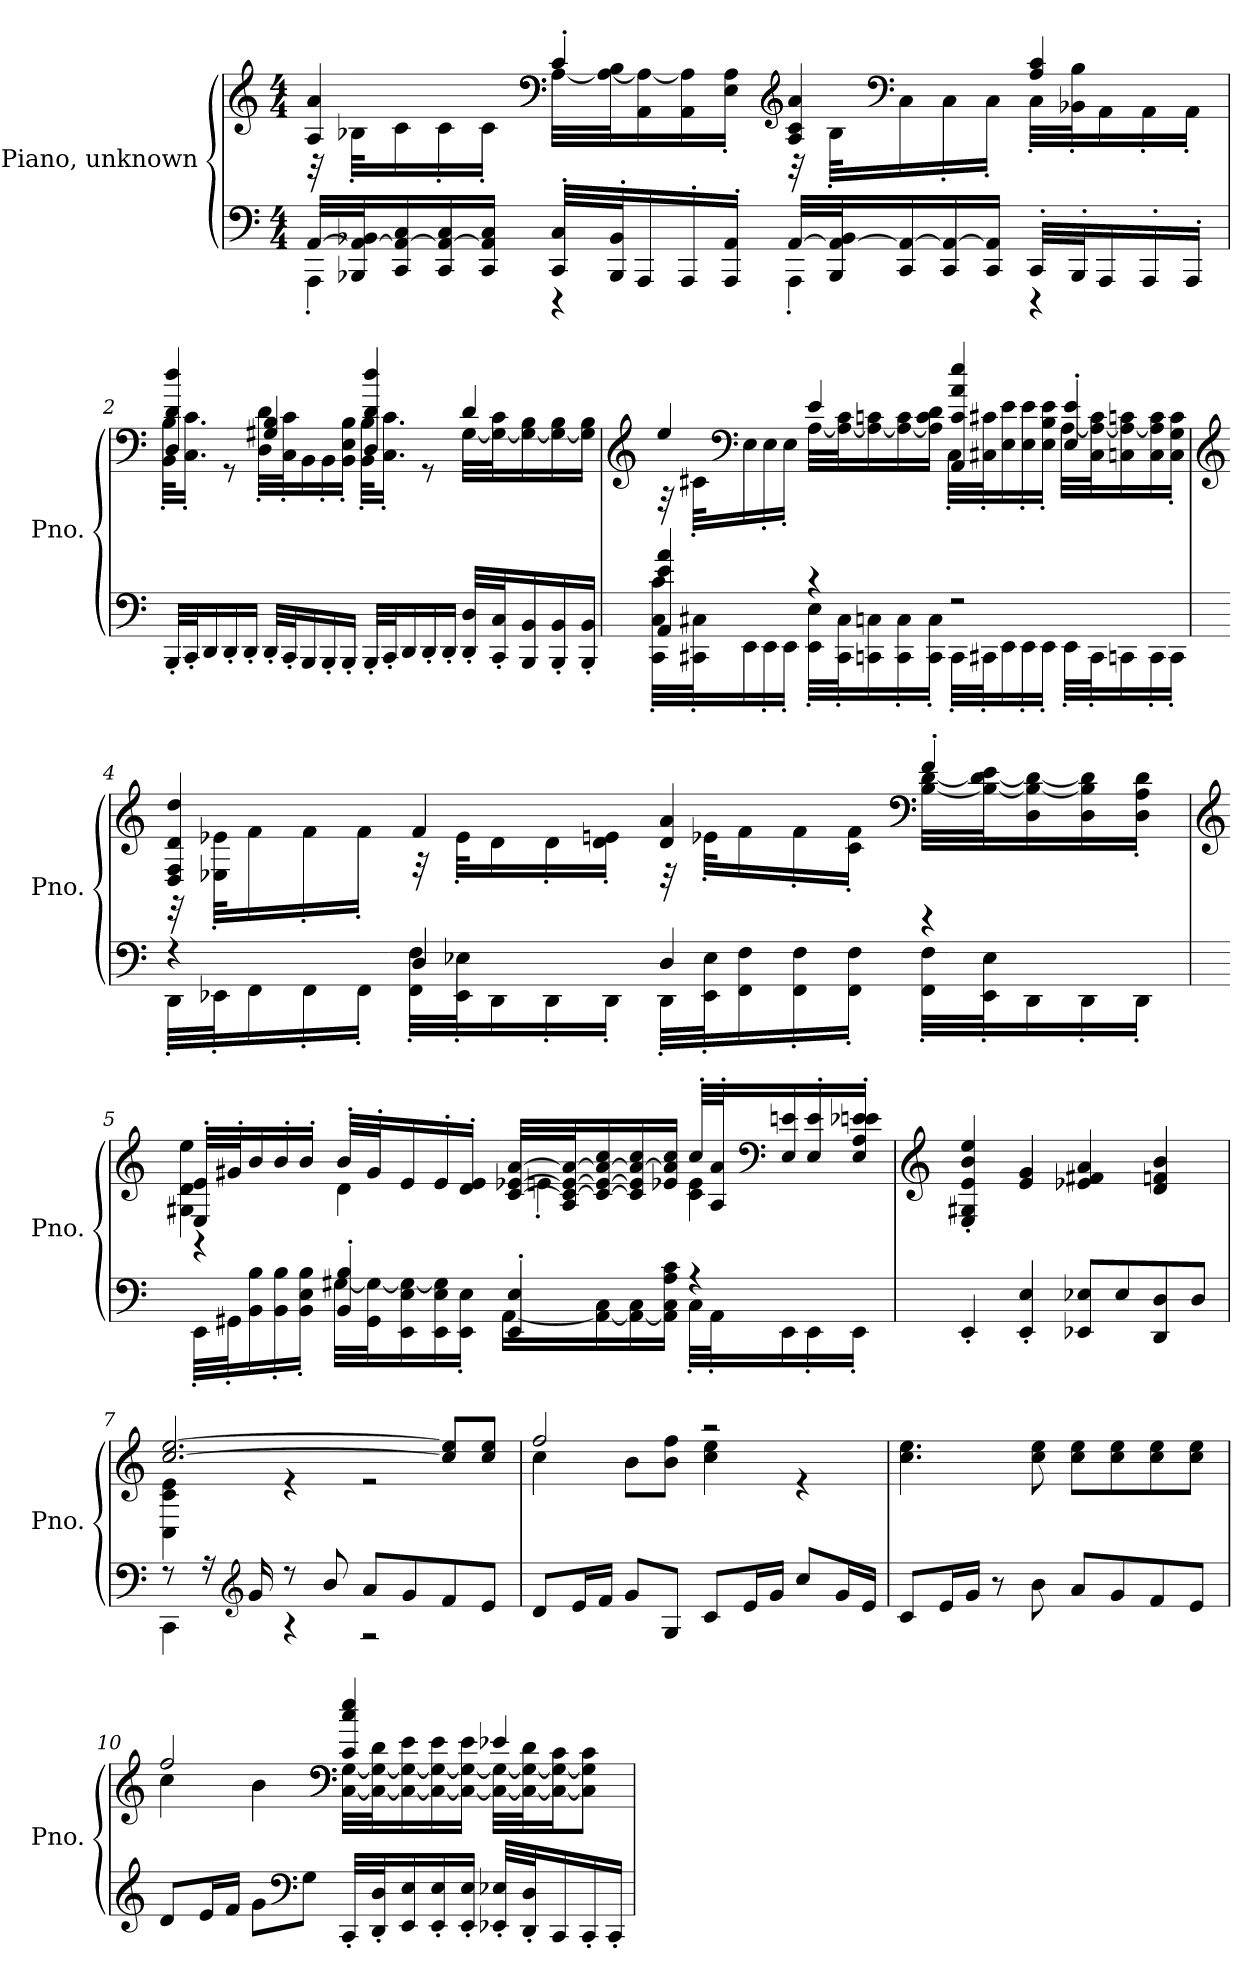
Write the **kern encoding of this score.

**kern	**kern
*part1	*part1
*staff2	*staff1
*I"Piano, unknown	*
*I'Pno.	*
*clefF4	*clefG2
*k[]	*k[]
*M4/4	*M4/4
*MM120	*MM120
=1	=1
*^	*^
[32AA/LLL	4AAA'\	4A/ 4a/	32r
32BBB-X/ 32AA/_ 32BB-X/J	.	.	32B-X'\KLL
16CC/ 16AA/_ 16C/	.	.	16c\
16CC/ 16AA/_ 16C/	.	.	16c'\
16CC/ 16AA/] 16C/JJ	.	.	16c'\JJ
*	*	*clefF4	*
32CC/' 32C/'LLL	4r	4c'/	[32A\LLL
32BBB-/' 32BB-/'J	.	.	32A\_ 32B-\J
16AAA/	.	.	16AA\ 16A\_
16AAA'/	.	.	16AA\ 16A\]
16AAA/' 16AA/'JJ	.	.	16E\' 16A\'JJ
*	*	*clefG2	*
[32AA/LLL	4AAA'\	4A/ 4c/ 4a/	32r
32BBB-/ 32AA/_ 32BB-/J	.	.	32B-'\KLL
*	*	*clefF4	*
16CC/ 16AA/_	.	.	16C\
16CC/ 16AA/_	.	.	16C'\
16CC/ 16AA/]JJ	.	.	16C'\JJ
32CC'/LLL	4r	4A/ 4c/	32C'\LLL
32BBB-'/J	.	.	32BB-X\' 32B-\'J
16AAA/	.	.	16AA\
16AAA'/	.	.	16AA'\
16AAA'/JJ	.	.	16AA'\JJ
*v	*v	*	*
!!LO:LB:g=z	!!
=2	=2	=2
32BBB'/LLL	4D/ 4d/ 4dd/	32BB\' 32B\'KLL
32CC'/J	.	16.C\' 16.c\'JJ
16DD/	.	.
16DD'/	.	8r
16DD'/JJ	.	.
32DD'/LLL	4G#X/ 4B/	32D\' 32d\'LLL
32CC'/J	.	32C\' 32c\'J
16BBB/	.	16BB\
16BBB'/	.	16BB'\
16BBB'/JJ	.	16BB\' 16E\' 16B\'JJ
32BBB'/LLL	4D/ 4d/ 4dd/	32BB\' 32B\'KLL
32CC'/J	.	16.C\' 16.c\'JJ
16DD/	.	.
16DD'/	.	8r
16DD'/JJ	.	.
32DD/' 32D/'LLL	4d/	[32G#\LLL
32CC/' 32C/'J	.	32G#\_ 32c\J
16BBB/ 16BB/	.	16G#\_ 16B\
16BBB/' 16BB/'	.	16G#\_ 16B\
16BBB/' 16BB/'JJ	.	16G#\] 16B\JJ
!!LO:LB:g=z	!!
=3	=3	=3
*	*clefG2	*
*^	*	*
4AA/ 4e/ 4a/	32CC\' 32C\' 32c\'LLL	4ee/	32r
.	32CC#X\' 32C#X\'J	.	32c#X'\KLL
*	*	*clefF4	*
.	16EE\	.	16E\
.	16EE'\	.	16E'\
.	16EE'\JJ	.	16E'\JJ
4r	32EE\' 32E\'LLL	4e/	[32A\LLL
.	32CC#\' 32C#\'J	.	32A\_ 32c#\J
.	16CCn\ 16Cn\	.	16A\_ 16cn\
.	16CC\' 16C\'	.	16A\_ 16c\
.	16CC\' 16C\'JJ	.	16A\] 16c\ 16d\JJ
2r	32CC'\LLL	4AA/ 4c/ 4a/ 4ee/	32C'\LLL
.	32CC#X'\J	.	32C#X\' 32c#X\'J
.	16EE\	.	16E\ 16e\
.	16EE'\	.	16E\' 16e\'
.	16EE'\JJ	.	16E\' 16B\' 16e\'JJ
.	32EE'\LLL	4E/' 4e/'	[32A\LLL
.	32CC#'\J	.	32C#\ 32A\_ 32c#\J
.	16CCn\	.	16Cn\ 16A\_ 16cn\
.	16CC'\	.	16C\ 16A\] 16c\
.	16CC'\JJ	.	16C\' 16G\' 16c\'JJ
!!LO:LB:g=z	!!
=4	=4	=4	=4
*	*	*clefG2	*
4r	32DD'\LLL	4D/ 4F/ 4d/ 4dd/	32r
.	32EE-X'\J	.	32E-X\' 32e-X\'KLL
.	16FF\	.	16f\
.	16FF'\	.	16f'\
.	16FF'\JJ	.	16f'\JJ
4D/	32FF\' 32F\'LLL	4f/	32r
.	32EE-\' 32E-X\'J	.	32e-'\KLL
.	16DD\	.	16d\
.	16DD'\	.	16d'\
.	16DD'\JJ	.	16d\' 16en\'JJ
4D/	32DD'\LLL	4d/ 4a/	32r
.	32EE-\' 32E-\'J	.	32e-X'\KLL
.	16FF\ 16F\	.	16f\
.	16FF\' 16F\'	.	16f'\
.	16FF\' 16F\'JJ	.	16c\' 16f\'JJ
*	*	*clefF4	*
4r	32FF\' 32F\'LLL	4f'/	[32B\ [32d\LLL
.	32EE-\' 32E-\'J	.	32B\_ 32d\_ 32e-\J
.	16DD\	.	16D\ 16B\_ 16d\_
.	16DD'\	.	16D\ 16B\] 16d\]
.	16DD'\JJ	.	16D\' 16A\' 16d\'JJ
!!LO:LB:g=z	!!
=5	=5	=5	=5
*	*	*clefG2	*
4r	32EE'\LLL	32E/' 32e/'LLL	4G#X\ 4d\ 4ee\
.	32GG#X'\J	32g#X'/J	.
.	16BB\ 16B\	16b/	.
.	16BB\' 16B\'	16b'/	.
.	16BB\' 16E\' 16B\'JJ	16b'/JJ	.
4BB/' 4B/'	[32G#X\LLL	32b'/LLL	4d\
.	32GG#\ 32G#\_J	32g#'/J	.
.	16EE\ 16E\ 16G#\_	16e/	.
.	16EE\ 16E\ 16G#\]	16e'/	.
.	16EE\' 16E\'JJ	16d/' 16e/'JJ	.
4EE/' 4E/'	[16AA\LL	[32c/ [32e-X/ [32a/LLL	4en'\
.	.	32A/ 32c/_ 32e-/_ 32a/_J	.
.	16AA\_ 16C\	16c/_ 16e-/_ 16a/_ 16cc/	.
.	16AA\_ 16C\	16c/] 16e-/] 16a/_ 16cc/	.
.	16AA\] 16C\ 16A\ 16c\JJ	16e-X/ 16a/] 16cc/JJ	.
4r	32C'\LLL	32cc'/LLL	4c\ 4e-\
.	32AA'\J	32A/' 32a/'J	.
*	*	*clefF4	*
.	16EE\	16E/ 16en/	.
.	16EE'\	16E/' 16e/'	.
.	16EE'\JJ	16E/' 16A/' 16e-X/' 16en/'JJ	.
*v	*v	*	*
*	*v	*v
!!LO:LB:g=z
=6	=6
*	*clefG2
4EE'/	4E/' 4G#X/' 4e/' 4b/' 4ee/'
4EE/' 4E/'	4e/ 4g/
8EE-X/ 8E-X/L	4e-X/ 4f#X/ 4a/
8E-/	.
8DD/ 8D/	4d/ 4fn/ 4b/
8D/J	.
=7	=7
*^	*^
8r	4CC\	[2.cc/ [2.ee/	4C\ 4c\ 4e\
16r	.	.	.
*clefG2	*	*	*
16g/	.	.	.
8r	4r	.	4r
8b/	.	.	.
8a/L	2r	.	2r
8g/	.	.	.
8f/	.	8cc/] 8ee/]L	.
8e/J	.	8cc/ 8ee/J	.
*v	*v	*	*
=8	=8	=8
8d/L	2ff/	4cc\
16e/L	.	.
16f/JJ	.	.
8g/L	.	8b\L
8G/J	.	8b\ 8ff\J
8c/L	2r	4cc\ 4ee\
16e/L	.	.
16g/JJ	.	.
8cc/L	.	4r
16g/L	.	.
16e/JJ	.	.
*	*v	*v
=9	=9
8c/L	4.cc\ 4.ee\
16e/L	.
16g/JJ	.
8r	.
8b\	8cc\ 8ee\
8a/L	8cc\ 8ee\L
8g/	8cc\ 8ee\
8f/	8cc\ 8ee\
8e/J	8cc\ 8ee\J
!!LO:PB:g=z
=10	=10
*	*^
8d/L	2ff/	4cc\
16e/L	.	.
16f/JJ	.	.
8g\L	.	4b\
*clefF4	*	*
8G\J	.	.
*	*clefF4	*
32CC'/LLL	4c/ 4cc/ 4ee/	[32C\ [32G\LLL
32DD/' 32D/'J	.	32C\_ 32G\_ 32d\J
16EE/ 16E/	.	16C\_ 16G\_ 16e\
16EE/' 16E/'	.	16C\_ 16G\_ 16e\
16EE/' 16E/'JJ	.	16C\_ 16G\_ 16e\JJ
32EE-X/' 32E-X/'LLL	4e-X/	32C\_ 32G\_LLL
32DD/' 32D/'J	.	32C\_ 32G\_ 32d\J
16CC/	.	16C\_ 16G\_ 16c\J
16CC'/	.	8C\] 8G\] 8c\J
16CC'/JJ	.	.
*	*v	*v
=	=
*-	*-
